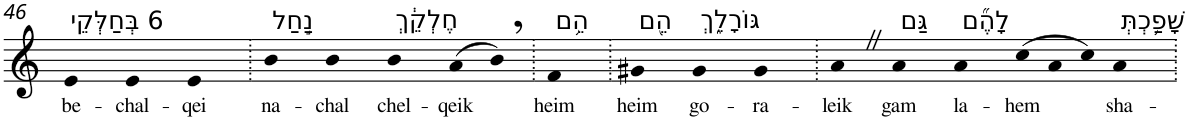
**kern	**text
*part1	*part1
*staff1	*staff1
*I"Piano	*
*I'Pno	*
!!LO:PB:g=z
*clefG2	*
*k[]	*
=46	=46
!LO:TX:a:t=6 בְּחַלְּקֵי	!
!	!LO:LY:b
4e	be-
!	!LO:LY:b
4e	-chal-
!	!LO:LY:b
4e	-qei
=47.	=47.
!LO:TX:a:t=נַ֣חַל	!
!	!LO:LY:b
4b	na-
!	!LO:LY:b
4b	-chal
!LO:TX:a:t=חֶלְקֵ֔ךְ	!
!	!LO:LY:b
4b	chel-
!	!LO:LY:b
(8a	-qeik
8b,)	.
=48.	=48.
!LO:TX:a:t=הֵ֥ם	!
!	!LO:LY:b
4f	heim
=49.	=49.
!LO:TX:a:t=הֵ֖ם	!
!	!LO:LY:b
4g#X	heim
!LO:TX:a:t=גּוֹרָלֵ֑ךְ	!
!	!LO:LY:b
4g#	go-
!	!LO:LY:b
4g#	-ra-
=50.	=50.
!	!LO:LY:b
4aZ	-leik
!LO:TX:a:t=גַּם	!
!	!LO:LY:b
4a	gam
!LO:TX:a:t=לָהֶ֞ם	!
!	!LO:LY:b
4a	la-
!	!LO:LY:b
(12cc	-hem
12a	.
12cc)	.
!LO:TX:a:t=שָׁפַ֥כְתְּ	!
!	!LO:LY:b
4a	sha-
=.	=.
*-	*-
